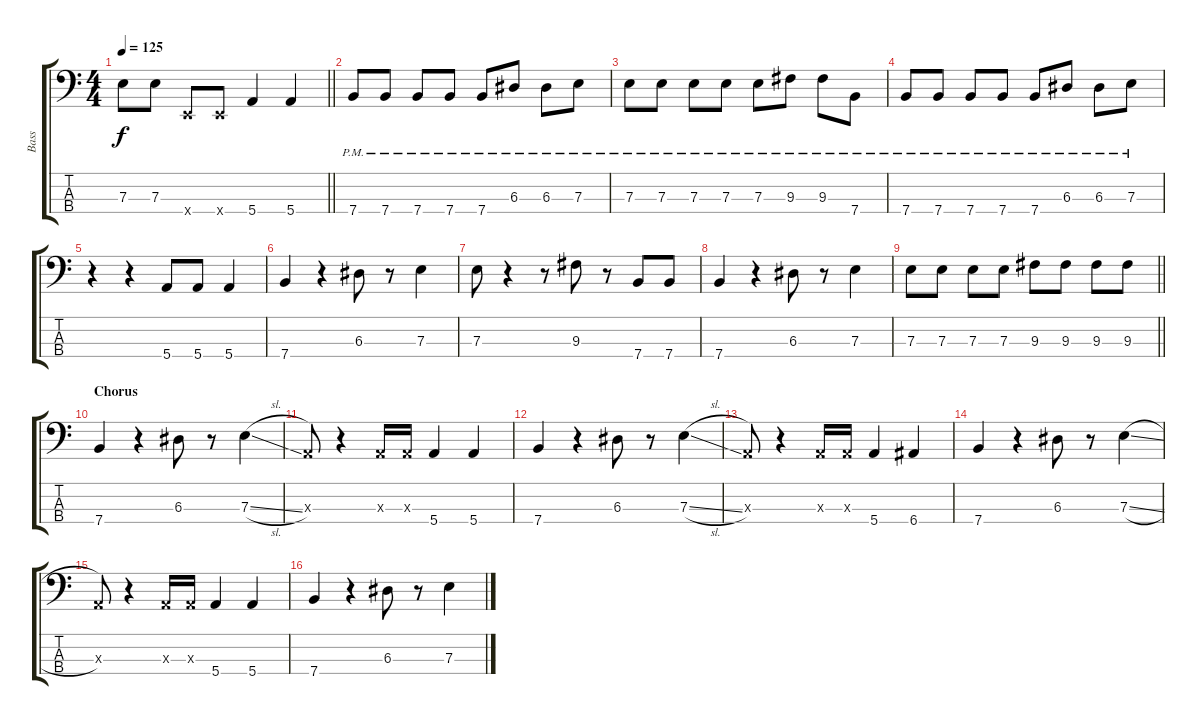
\track ("Bass" "Bass") {instrument electricbassfinger}
\staff {score tabs}
\tuning (G2 D2 A1 E1) {hide}
\ts (4 4)
\tempo 125
\clef f4
\barLineRight lightlight
\ks c
7.3.8{dy f} 7.3.8 0.4{x}.8 0.4{x}.8 5.4.4 5.4.4 |
7.4{pm}.8 7.4{pm}.8 7.4{pm}.8 7.4{pm}.8 7.4{pm}.8 6.3{pm}.8 6.3{pm}.8 7.3{pm}.8 |
7.3{pm}.8 7.3{pm}.8 7.3{pm}.8 7.3{pm}.8 7.3{pm}.8 9.3{pm}.8 9.3{pm}.8 7.4{pm}.8 |
7.4{pm}.8 7.4{pm}.8 7.4{pm}.8 7.4{pm}.8 7.4{pm}.8 6.3{pm}.8 6.3{pm}.8 7.3{pm}.8 |
r.4 r.4 5.4.8 5.4.8 5.4.4 |
7.4.4 r.4 6.3.8 r.8 7.3.4 |
7.3.8 r.4 r.8 9.3.8 r.8 7.4.8 7.4.8 |
7.4.4 r.4 6.3.8 r.8 7.3.4 |
\barLineRight lightlight
7.3.8 7.3.8 7.3.8 7.3.8 9.3.8 9.3.8 9.3.8 9.3.8 |
\section ("" "Chorus")
7.4.4 r.4 6.3.8 r.8 7.3{sl}.4 |
0.3{x}.8 r.4 0.3{x}.16 0.3{x}.16 5.4.4 5.4.4 |
7.4.4 r.4 6.3.8 r.8 7.3{sl}.4 |
0.3{x}.8 r.4 0.3{x}.16 0.3{x}.16 5.4.4 6.4.4 |
7.4.4 r.4 6.3.8 r.8 7.3{sl}.4 |
0.3{x}.8 r.4 0.3{x}.16 0.3{x}.16 5.4.4 5.4.4 |
7.4.4 r.4 6.3.8 r.8 7.3{sl}.4
